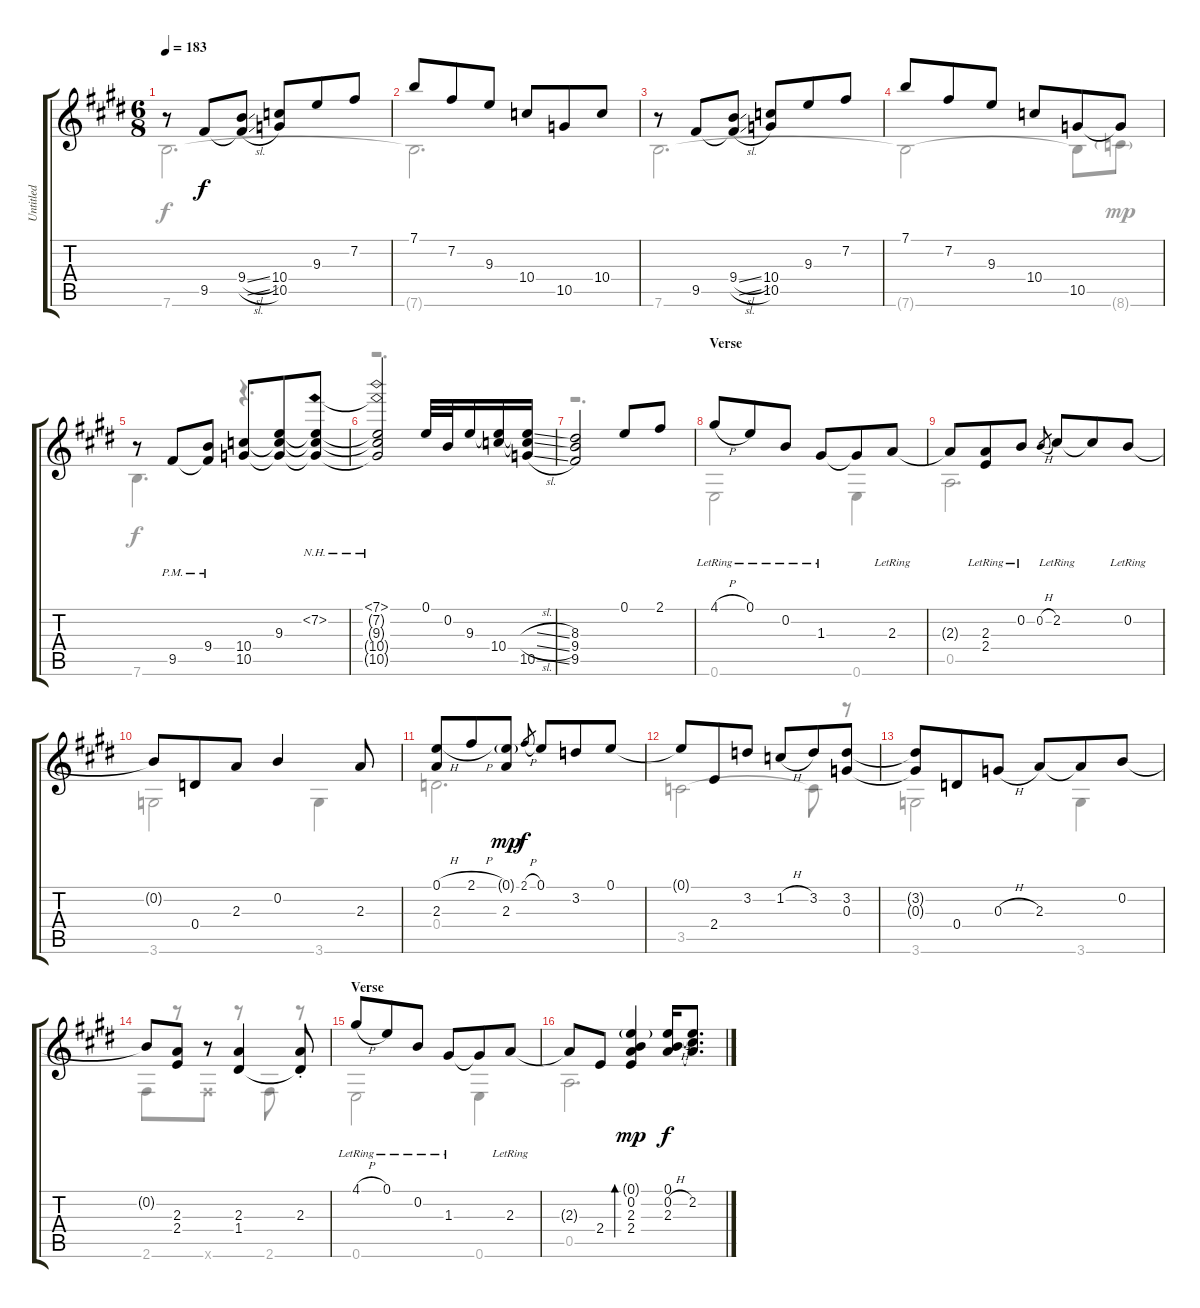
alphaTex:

\track ("Untitled" "Untitled") {instrument acousticguitarsteel}
\staff {score tabs}
\tuning (E4 B3 G3 D3 A2 E2) {hide}
\voice
\ts (6 8)
\tempo 183
\clef g2
\ks e
r.8{dy f} 9.5.8 (9.4{sl} 9.5{sl t}).8 (10.4 10.5).8 9.3.8 7.2.8 |
\ks c#minor
7.1.8 7.2.8 9.3.8 10.4.8 10.5.8 10.4.8 |
r.8 9.5.8 (9.4{sl} 9.5{sl t}).8 (10.4 10.5).8 9.3.8 7.2.8 |
7.1.8 7.2.8 9.3.8 10.4.8 10.5.8 10.5{t}.8 |
\ks e
r.8 9.5{pm}.8 (9.4{pm} 9.5{pm t}).8 (10.4 10.5).8 (9.3 10.4{t} 10.5{t}).8 (7.2{nh} 9.3{t} 10.4{t} 10.5{t}).8 |
\ks c#minor
(7.1{nh} 7.2{nh t} 9.3{t} 10.4{t} 10.5{t}).2 0.1.32 0.2.32 9.3.16 (9.3{t} 10.4).16 (9.3{sl t} 10.4{sl t} 10.5{sl}).16 |
(8.3 9.4 9.5).2 0.1.8 2.1.8 |
\section ("" "Verse")
4.1{h lr}.8 0.1{lr}.8 0.2{lr}.8 1.3{lr}.8 1.3{t}.8 2.3{lr}.8 |
\ks e
2.3{t}.8 (2.3{lr} 2.4{lr}).8 0.2{lr}.8 0.2{h}.8{gr} 2.2{lr}.8 2.2{t}.8 0.2{lr}.8 |
\ks c#minor
0.2{t}.8 0.4.8 2.3.8 0.2.4 2.3.8 |
(0.1{h} 2.3).8 2.1{h}.8 (0.1{g} 2.3).8{dy mp} 2.1{h}.8{gr dy f} 0.1.8 3.2.8 0.1.8 |
0.1{t}.8 2.4.8 3.2.8 1.2{h}.8 3.2.8 (3.2 0.3).8 |
\ks e
(3.2{t} 0.3{t}).8 0.4.8 0.3{h}.8 2.3.8 2.3{t}.8 0.2.8 |
\ks c#minor
0.2{t}.8 (2.3 2.4).8 r.8 (2.3 1.4).4 (2.3{st} 1.4{t}).8 |
\section ("" "Verse")
4.1{h lr}.8 0.1{lr}.8 0.2{lr}.8 1.3{lr}.8 1.3{t}.8 2.3{lr}.8 |
2.3{t}.8 2.4.8 (0.1{g} 0.2 2.3 2.4).4{bd 30 dy mp} (0.1 0.2{h} 2.3).16{dy f} (0.1{t} 2.2 2.3{t}).8{d}
\voice
\clef g2
\ottava regular
\simile none
\ks e
7.6.2{d dy f} |
\ks c#minor
7.6{t}.2{d} |
7.6.2{d} |
7.6{t}.2 7.6{t}.8 8.6{g}.8{dy mp} |
\ks e
7.6.4{d dy f} r.4{d} |
\ks c#minor
r.2{d} |
r.2{d} |
0.6.2 0.6.4 |
\ks e
0.5.2{d} |
\ks c#minor
3.6.2 3.6.4 |
0.4.2{d} |
3.5.2 3.5{t}.8 r.8 |
\ks e
3.6.2 3.6.4 |
\ks c#minor
2.6.8 r.8 2.6{x}.8 r.8 2.6.8 r.8 |
0.6.2 0.6.4 |
0.5.2{d}
